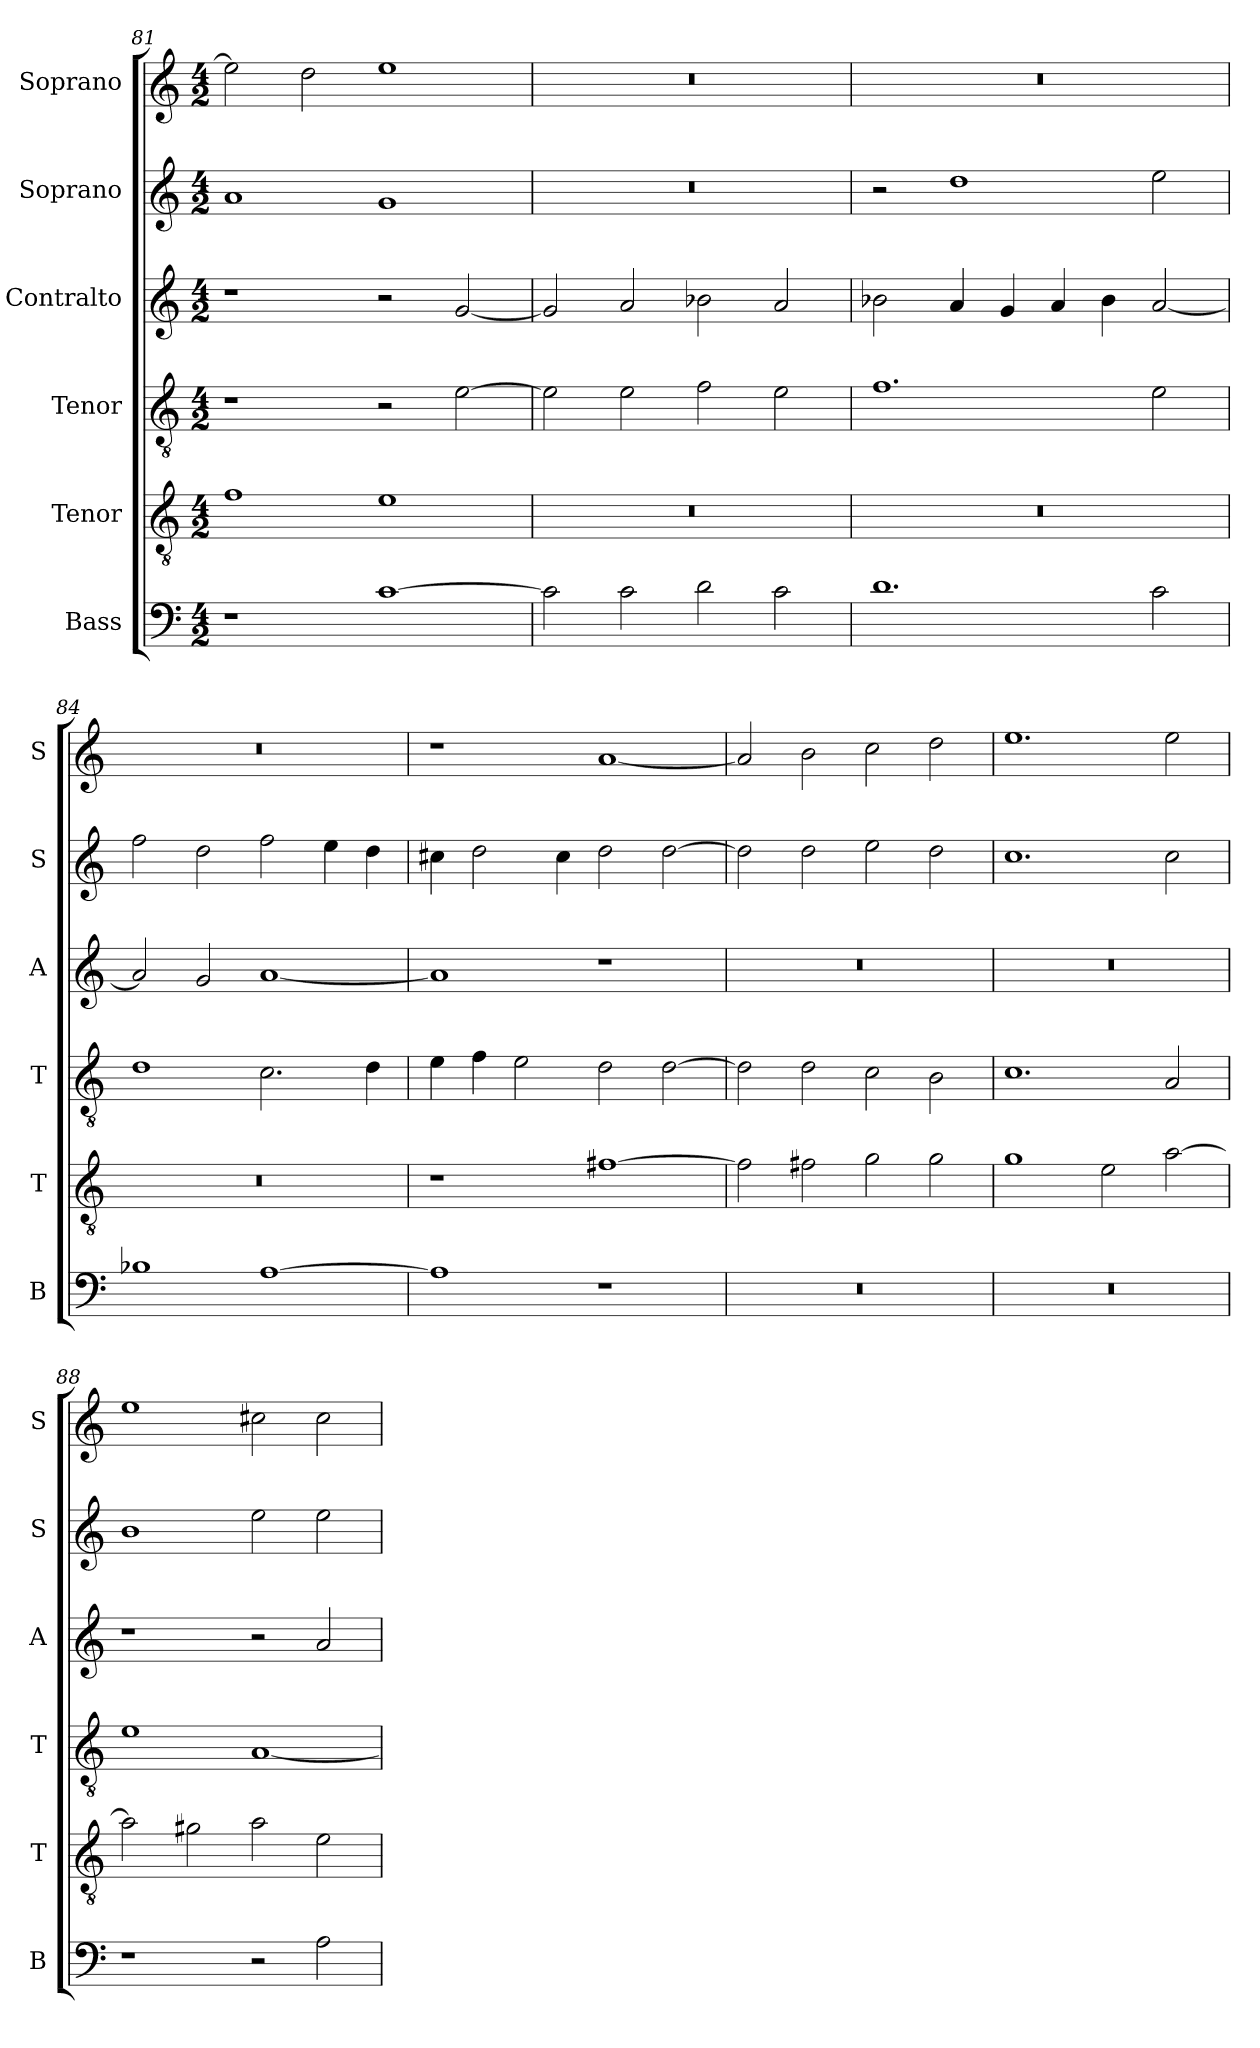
**kern	**kern	**kern	**kern	**kern	**kern
*part6	*part5	*part4	*part3	*part2	*part1
*staff6	*staff5	*staff4	*staff3	*staff2	*staff1
*I"Bass	*I"Tenor	*I"Tenor	*I"Contralto	*I"Soprano	*I"Soprano
*I'B	*I'T	*I'T	*I'A	*I'S	*I'S
*clefF4	*clefGv2	*clefGv2	*clefG2	*clefG2	*clefG2
*k[]	*k[]	*k[]	*k[]	*k[]	*k[]
*G:mix	*G:mix	*G:mix	*G:mix	*G:mix	*G:mix
*M4/2	*M4/2	*M4/2	*M4/2	*M4/2	*M4/2
=81	=81	=81	=81	=81	=81
1r	1f	1r	1r	1a	2ee]
.	.	.	.	.	2dd
[1c	1e	2r	2r	1g	1ee
.	.	[2e	[2g	.	.
=82	=82	=82	=82	=82	=82
2c]	0r	2e]	2g]	0r	0r
2c	.	2e	2a	.	.
2d	.	2f	2b-X	.	.
2c	.	2e	2a	.	.
=83	=83	=83	=83	=83	=83
1.d	0r	1.f	2b-X	2r	0r
.	.	.	4a	1dd	.
.	.	.	4g	.	.
.	.	.	4a	.	.
.	.	.	4b-	.	.
2c	.	2e	[2a	2ee	.
=84	=84	=84	=84	=84	=84
1B-X	0r	1d	2a]	2ff	0r
.	.	.	2g	2dd	.
[1A	.	2.c	[1a	2ff	.
.	.	.	.	4ee	.
.	.	4d	.	4dd	.
=85	=85	=85	=85	=85	=85
1A]	1r	4e	1a]	4cc#X	1r
.	.	4f	.	2dd	.
.	.	2e	.	.	.
.	.	.	.	4cc#	.
1r	[1f#X	2d	1r	2dd	[1a
.	.	[2d	.	[2dd	.
=86	=86	=86	=86	=86	=86
0r	2f#]	2d]	0r	2dd]	2a]
.	2f#X	2d	.	2dd	2b
.	2g	2c	.	2ee	2cc
.	2g	2B	.	2dd	2dd
=87	=87	=87	=87	=87	=87
0r	1g	1.c	0r	1.cc	1.ee
.	2e	.	.	.	.
.	[2a	2A	.	2cc	2ee
=88	=88	=88	=88	=88	=88
1r	2a]	1e	1r	1b	1ee
.	2g#X	.	.	.	.
2r	2a	[1A	2r	2ee	2cc#X
2A	2e	.	2a	2ee	2cc#
=	=	=	=	=	=
*-	*-	*-	*-	*-	*-
